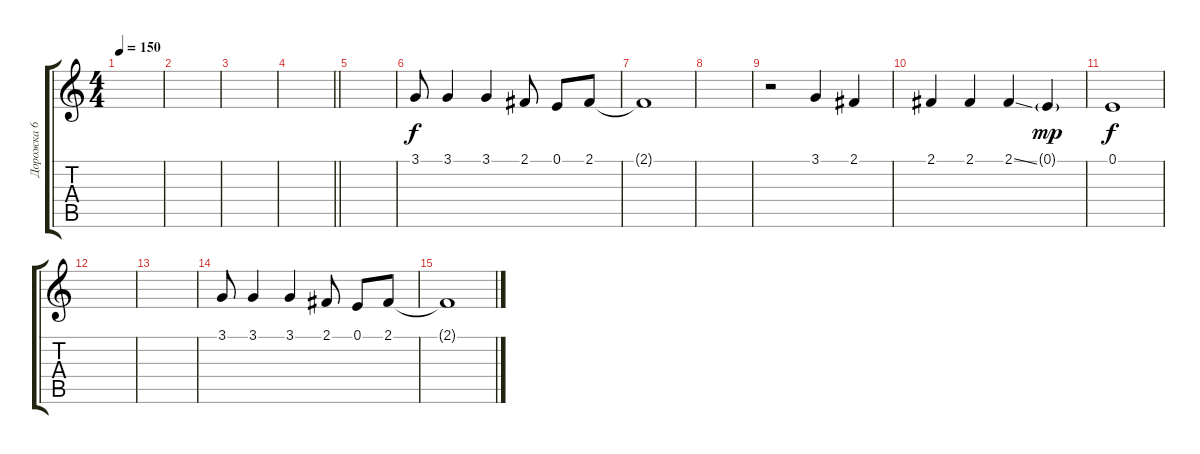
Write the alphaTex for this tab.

\track ("Дорожка 6" "Дорожка 6") {instrument lead3calliope}
\staff {score tabs}
\tuning (E4 B3 G3 D3 A2 E2) {hide}
\ts (4 4)
\tempo 150
\clef g2
\ks c
|
|
|
\barLineRight lightlight
|
|
3.1.8 3.1.4 3.1.4 2.1.8 0.1.8 2.1.8 |
2.1{t}.1 |
|
r.2 3.1.4 2.1.4 |
2.1.4 2.1.4 2.1{ss}.4 0.1{g}.4{dy mp} |
0.1.1{dy f} |
|
|
3.1.8 3.1.4 3.1.4 2.1.8 0.1.8 2.1.8 |
2.1{t}.1
